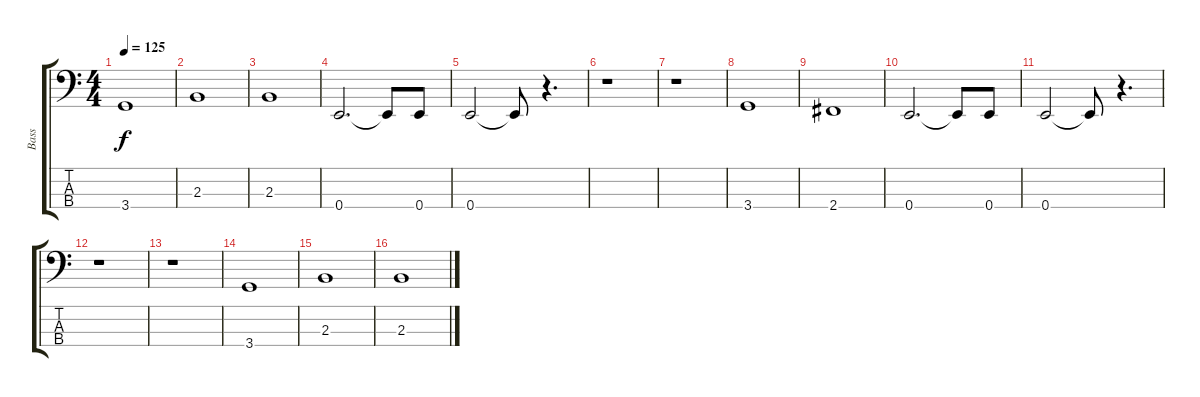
\track ("Bass" "Bass") {instrument fretlessbass}
\staff {score tabs}
\tuning (G2 D2 A1 E1) {hide}
\ts (4 4)
\tempo 125
\clef f4
\ks c
3.4.1{dy f} |
2.3.1 |
2.3.1 |
0.4.2{d} 0.4{t}.8 0.4.8 |
0.4.2 0.4{t}.8 r.4{d} |
r.1 |
r.1 |
3.4.1 |
2.4.1 |
0.4.2{d} 0.4{t}.8 0.4.8 |
0.4.2 0.4{t}.8 r.4{d} |
r.1 |
r.1 |
3.4.1 |
2.3.1 |
2.3.1
